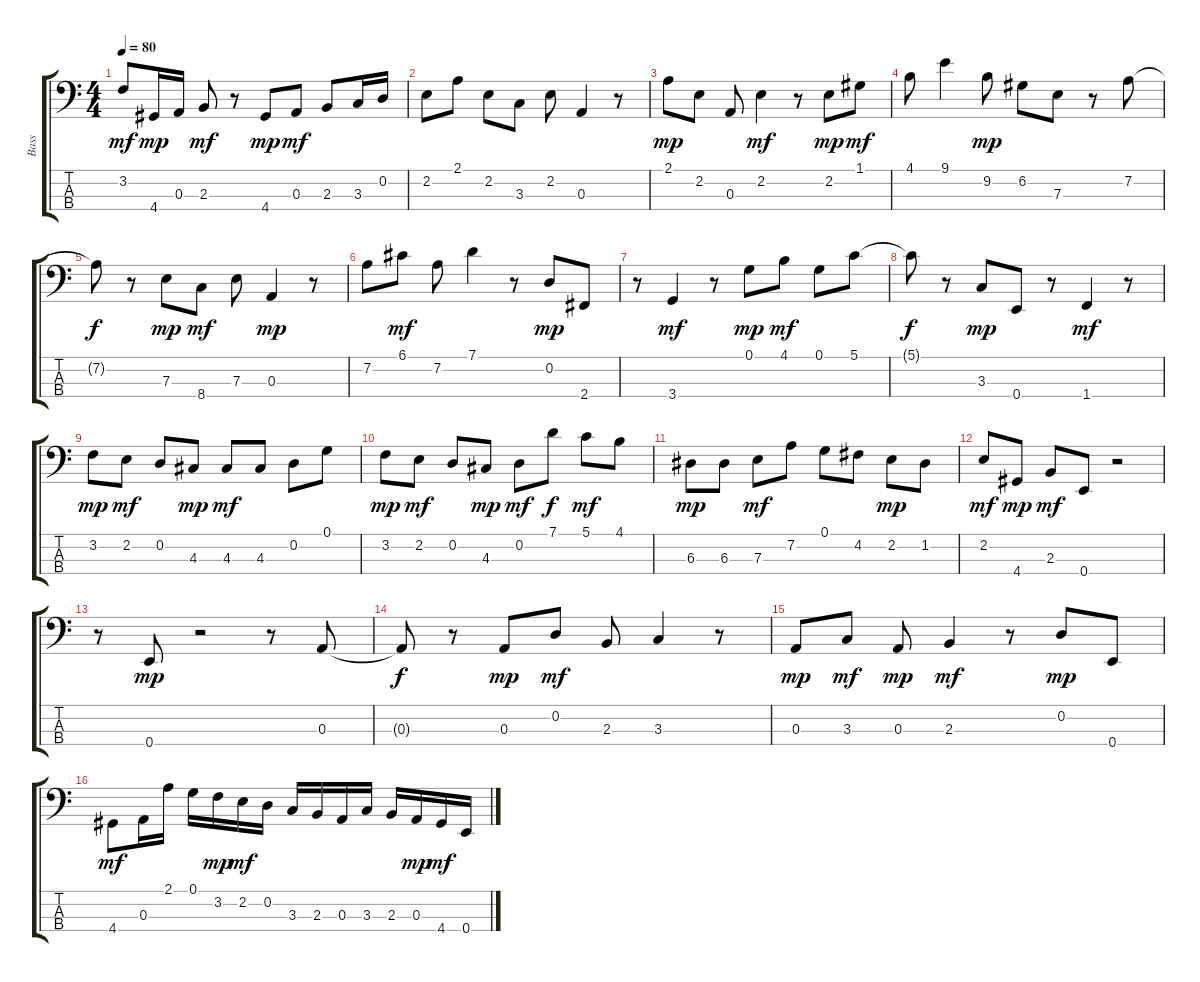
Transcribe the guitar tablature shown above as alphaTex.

\track ("Bass" "Bass") {instrument fretlessbass}
\staff {score tabs}
\tuning (G2 D2 A1 E1) {hide}
\ts (4 4)
\tempo 80
\clef f4
\ks c
3.2.8{dy mf} 4.4.16{dy mp} 0.3.16 2.3.8{dy mf} r.8 4.4.8{dy mp} 0.3.8{dy mf} 2.3.8 3.3.16 0.2.16 |
2.2.8 2.1.8 2.2.8 3.3.8 2.2.8 0.3.4 r.8 |
2.1.8{dy mp} 2.2.8 0.3.8 2.2.4{dy mf} r.8 2.2.8{dy mp} 1.1.8{dy mf} |
4.1.8 9.1.4 9.2.8{dy mp} 6.2.8 7.3.8 r.8 7.2.8 |
7.2{t}.8{dy f} r.8 7.3.8{dy mp} 8.4.8{dy mf} 7.3.8 0.3.4{dy mp} r.8 |
7.2.8 6.1.8{dy mf} 7.2.8 7.1.4 r.8 0.2.8{dy mp} 2.4.8 |
r.8 3.4.4{dy mf} r.8 0.1.8{dy mp} 4.1.8{dy mf} 0.1.8 5.1.8 |
5.1{t}.8{dy f} r.8 3.3.8{dy mp} 0.4.8 r.8 1.4.4{dy mf} r.8 |
3.2.8{dy mp} 2.2.8{dy mf} 0.2.8 4.3.8{dy mp} 4.3.8{dy mf} 4.3.8 0.2.8 0.1.8 |
3.2.8{dy mp} 2.2.8{dy mf} 0.2.8 4.3.8{dy mp} 0.2.8{dy mf} 7.1.8{dy f} 5.1.8{dy mf} 4.1.8 |
6.3.8{dy mp} 6.3.8 7.3.8{dy mf} 7.2.8 0.1.8 4.2.8 2.2.8{dy mp} 1.2.8 |
2.2.8{dy mf} 4.4.8{dy mp} 2.3.8{dy mf} 0.4.8 r.2 |
r.8 0.4.8{dy mp} r.2 r.8 0.3.8 |
0.3{t}.8{dy f} r.8 0.3.8{dy mp} 0.2.8{dy mf} 2.3.8 3.3.4 r.8 |
0.3.8{dy mp} 3.3.8{dy mf} 0.3.8{dy mp} 2.3.4{dy mf} r.8 0.2.8{dy mp} 0.4.8 |
4.4.8{dy mf} 0.3.16 2.1.16 0.1.16 3.2.16{dy mp} 2.2.16{dy mf} 0.2.16 3.3.16 2.3.16 0.3.16 3.3.16 2.3.16 0.3.16{dy mp} 4.4.16{dy mf} 0.4.16
